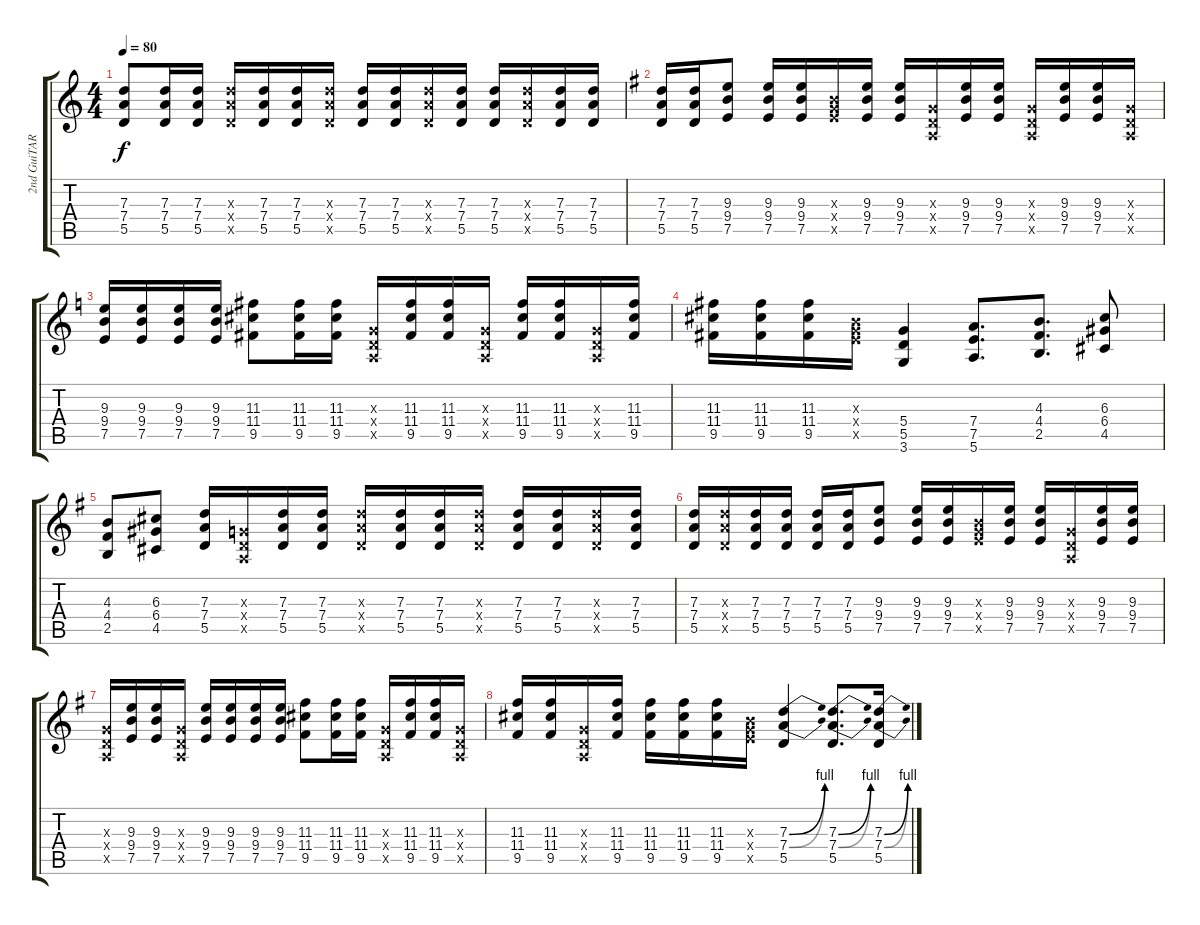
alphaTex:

\track ("2nd GuiTAR" "2nd GuiTAR") {instrument distortionguitar}
\staff {score tabs}
\tuning (E4 B3 G3 D3 A2 E2) {hide}
\ts (4 4)
\tempo 80
\clef g2
\ks c
(7.3 7.4 5.5).8{dy f} (7.3 7.4 5.5).16 (7.3 7.4 5.5).16 (7.3{x} 7.4{x} 5.5{x}).16 (7.3 7.4 5.5).16 (7.3 7.4 5.5).16 (7.3{x} 7.4{x} 5.5{x}).16 (7.3 7.4 5.5).16 (7.3 7.4 5.5).16 (7.3{x} 7.4{x} 5.5{x}).16 (7.3 7.4 5.5).16 (7.3 7.4 5.5).16 (7.3{x} 7.4{x} 5.5{x}).16 (7.3 7.4 5.5).16 (7.3 7.4 5.5).16 |
\ks eminor
(7.3 7.4 5.5).16 (7.3 7.4 5.5).16 (9.3 9.4 7.5).8 (9.3 9.4 7.5).16 (9.3 9.4 7.5).16 (0.3{x} 9.4{x} 7.5{x}).16 (9.3 9.4 7.5).16 (9.3 9.4 7.5).16 (0.3{x} 0.4{x} 0.5{x}).16 (9.3 9.4 7.5).16 (9.3 9.4 7.5).16 (0.3{x} 0.4{x} 0.5{x}).16 (9.3 9.4 7.5).16 (9.3 9.4 7.5).16 (0.3{x} 0.4{x} 0.5{x}).16 |
\ks c
(9.3 9.4 7.5).16 (9.3 9.4 7.5).16 (9.3 9.4 7.5).16 (9.3 9.4 7.5).16 (11.3 11.4 9.5).8 (11.3 11.4 9.5).16 (11.3 11.4 9.5).16 (0.3{x} 0.4{x} 0.5{x}).16 (11.3 11.4 9.5).16 (11.3 11.4 9.5).16 (0.3{x} 0.4{x} 0.5{x}).16 (11.3 11.4 9.5).16 (11.3 11.4 9.5).16 (0.3{x} 0.4{x} 0.5{x}).16 (11.3 11.4 9.5).16 |
(11.3 11.4 9.5).16 (11.3 11.4 9.5).16 (11.3 11.4 9.5).16 (0.3{x} 9.4{x} 7.5{x}).16 (5.4 5.5 3.6).4 (7.4 7.5 5.6).8{d} (4.3 4.4 2.5).8{d} (6.3 6.4 4.5).8 |
\ks eminor
(4.3 4.4 2.5).8 (6.3 6.4 4.5).8 (7.3 7.4 5.5).16 (0.3{x} 0.4{x} 0.5{x}).16 (7.3 7.4 5.5).16 (7.3 7.4 5.5).16 (7.3{x} 7.4{x} 5.5{x}).16 (7.3 7.4 5.5).16 (7.3 7.4 5.5).16 (7.3{x} 7.4{x} 5.5{x}).16 (7.3 7.4 5.5).16 (7.3 7.4 5.5).16 (7.3{x} 7.4{x} 5.5{x}).16 (7.3 7.4 5.5).16 |
(7.3 7.4 5.5).16 (7.3{x} 7.4{x} 5.5{x}).16 (7.3 7.4 5.5).16 (7.3 7.4 5.5).16 (7.3 7.4 5.5).16 (7.3 7.4 5.5).16 (9.3 9.4 7.5).8 (9.3 9.4 7.5).16 (9.3 9.4 7.5).16 (0.3{x} 9.4{x} 7.5{x}).16 (9.3 9.4 7.5).16 (9.3 9.4 7.5).16 (0.3{x} 0.4{x} 0.5{x}).16 (9.3 9.4 7.5).16 (9.3 9.4 7.5).16 |
(0.3{x} 0.4{x} 0.5{x}).16 (9.3 9.4 7.5).16 (9.3 9.4 7.5).16 (0.3{x} 0.4{x} 0.5{x}).16 (9.3 9.4 7.5).16 (9.3 9.4 7.5).16 (9.3 9.4 7.5).16 (9.3 9.4 7.5).16 (11.3 11.4 9.5).8 (11.3 11.4 9.5).16 (11.3 11.4 9.5).16 (0.3{x} 0.4{x} 0.5{x}).16 (11.3 11.4 9.5).16 (11.3 11.4 9.5).16 (0.3{x} 0.4{x} 0.5{x}).16 |
(11.3 11.4 9.5).16 (11.3 11.4 9.5).16 (0.3{x} 0.4{x} 0.5{x}).16 (11.3 11.4 9.5).16 (11.3 11.4 9.5).16 (11.3 11.4 9.5).16 (11.3 11.4 9.5).16 (0.3{x} 9.4{x} 7.5{x}).16 (7.3{be (bend 0 0 60 4)} 7.4{be (bend 0 0 60 4)} 5.5).4 (7.3{be (bend 0 0 60 4)} 7.4{be (bend 0 0 60 4)} 5.5).8{d} (7.3{be (bend 0 0 60 4)} 7.4{be (bend 0 0 60 4)} 5.5).16
